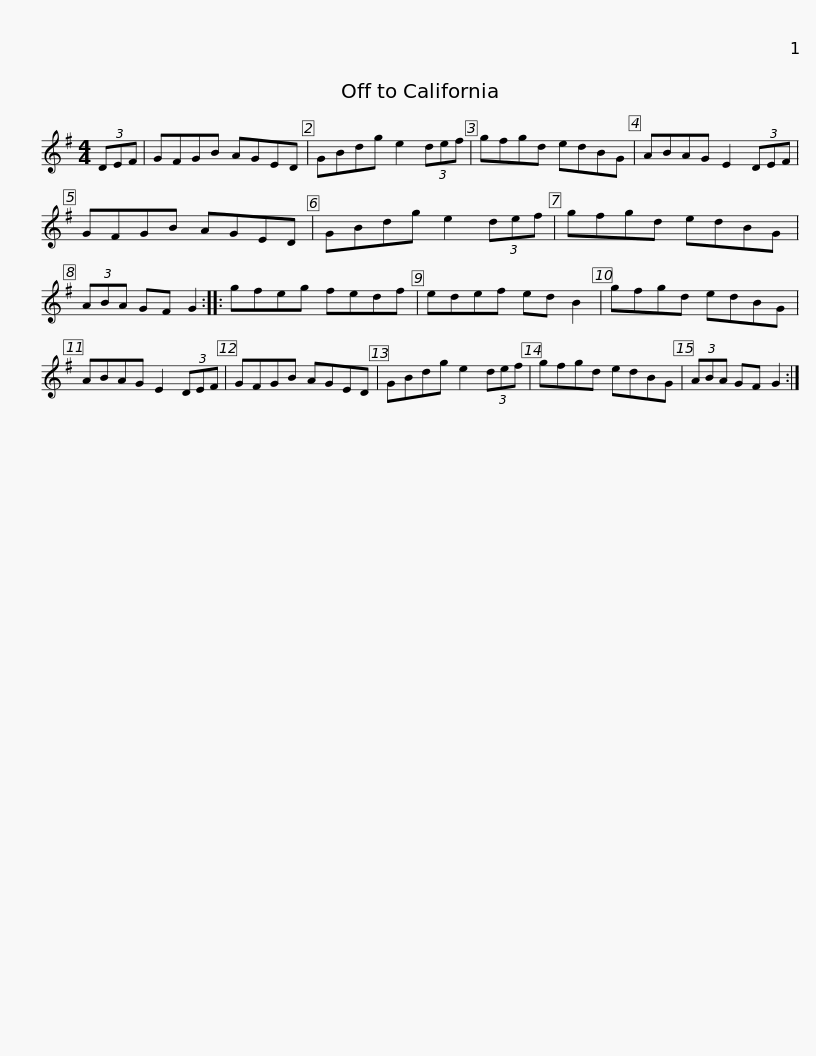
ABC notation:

X:1
L:1/8
M:4/4
I:linebreak $
K:G
V:1 treble
V:1
 (3DEF | GFGB AGED | GBdg e2 (3def | gfgd edBG | ABAG E2 (3DEF | %5
 GFGB AGED |$ GBdg e2 (3def | gfgd edBG | (3ABA GF G2 :: gfeg fedf | %10
 edef ed B2 | gfgd edBG |$ ABAG E2 (3DEF | GFGB AGED | GBdg e2 (3def | %15
 gfgd edBG | (3ABA GF G2 :| %17
